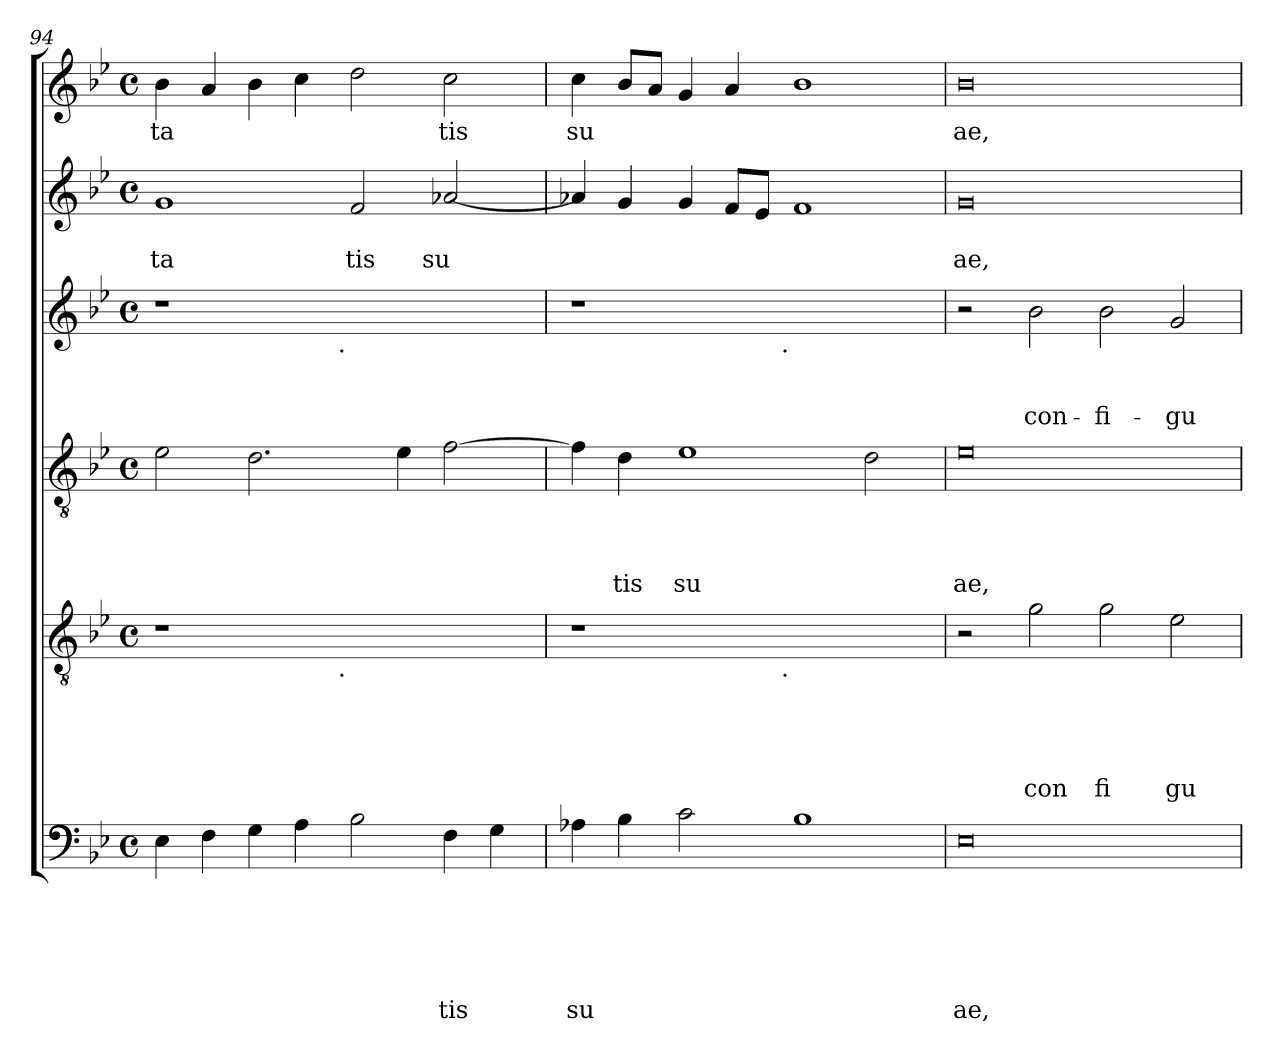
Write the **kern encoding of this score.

**kern	**text	**text	**text	**text	**text	**text	**kern	**text	**text	**text	**text	**text	**kern	**text	**text	**text	**text	**kern	**text	**text	**text	**kern	**text	**text	**kern	**text
*part6	*part6	*part6	*part6	*part6	*part6	*part6	*part5	*part5	*part5	*part5	*part5	*part5	*part4	*part4	*part4	*part4	*part4	*part3	*part3	*part3	*part3	*part2	*part2	*part2	*part1	*part1
*staff6	*staff6	*staff6	*staff6	*staff6	*staff6	*staff6	*staff5	*staff5	*staff5	*staff5	*staff5	*staff5	*staff4	*staff4	*staff4	*staff4	*staff4	*staff3	*staff3	*staff3	*staff3	*staff2	*staff2	*staff2	*staff1	*staff1
*clefF4	*	*	*	*	*	*	*clefGv2	*	*	*	*	*	*clefGv2	*	*	*	*	*clefG2	*	*	*	*clefG2	*	*	*clefG2	*
*k[b-e-]	*	*	*	*	*	*	*k[b-e-]	*	*	*	*	*	*k[b-e-]	*	*	*	*	*k[b-e-]	*	*	*	*k[b-e-]	*	*	*k[b-e-]	*
*B-:	*	*	*	*	*	*	*B-:	*	*	*	*	*	*B-:	*	*	*	*	*B-:	*	*	*	*B-:	*	*	*B-:	*
*M4/4	*	*	*	*	*	*	*M4/4	*	*	*	*	*	*M4/4	*	*	*	*	*M4/4	*	*	*	*M4/4	*	*	*M4/4	*
*met(c)	*	*	*	*	*	*	*met(c)	*	*	*	*	*	*met(c)	*	*	*	*	*met(c)	*	*	*	*met(c)	*	*	*met(c)	*
=94	=94	=94	=94	=94	=94	=94	=94	=94	=94	=94	=94	=94	=94	=94	=94	=94	=94	=94	=94	=94	=94	=94	=94	=94	=94	=94
!	!	!	!	!	!	!	!	!	!	!	!	!	!	!	!	!	!	!	!	!	!	!	!	!LO:LY:b	!	!LO:LY:b
*	*	*	*	*	*	*	*^	*	*	*	*	*	*	*	*	*	*	*^	*	*	*	*	*	*	*	*
4E-\	.	.	.	.	.	.	1r	2ryy	.	.	.	.	.	2e-\	.	.	.	.	1r	2ryy	.	.	.	1g	.	ta	4b-\	ta
4F\	.	.	.	.	.	.	.	.	.	.	.	.	.	.	.	.	.	.	.	.	.	.	.	.	.	.	4a/	.
4G\	.	.	.	.	.	.	.	4...ryy	.	.	.	.	.	2.d\	.	.	.	.	.	4...ryy	.	.	.	.	.	.	4b-\	.
4A\	.	.	.	.	.	.	.	.	.	.	.	.	.	.	.	.	.	.	.	.	.	.	.	.	.	.	4cc\	.
!	!	!	!	!	!	!	!	!	!	!	!	!	!	!	!	!	!	!	!	!LO:TX:b:t=.	!	!	!	!	!	!	!	!
!	!	!	!	!	!	!	!	!LO:TX:b:t=.	!	!	!	!	!	!	!	!	!	!	!	!	!	!	!	!	!	!	!	!
.	.	.	.	.	.	.	.	1ryy	.	.	.	.	.	.	.	.	.	.	.	1ryy	.	.	.	.	.	.	.	.
!	!	!	!	!	!	!	!	!	!	!	!	!	!	!	!	!	!	!	!	!	!	!	!	!	!	!LO:LY:b	!	!
2B-\	.	.	.	.	.	.	1ryy	.	.	.	.	.	.	.	.	.	.	.	1ryy	.	.	.	.	2f/	.	tis	2dd\	.
.	.	.	.	.	.	.	.	.	.	.	.	.	.	4e-\	.	.	.	.	.	.	.	.	.	.	.	.	.	.
!	!	!	!	!	!	!LO:LY:b	!	!	!	!	!	!	!	!	!	!	!	!	!	!	!	!	!	!	!	!LO:LY:b	!	!LO:LY:b
4F\	.	.	.	.	.	tis	.	.	.	.	.	.	.	[>2f\	.	.	.	.	.	.	.	.	.	[>2a-X/	.	su	2cc\	tis
4G\	.	.	.	.	.	.	.	.	.	.	.	.	.	.	.	.	.	.	.	.	.	.	.	.	.	.	.	.
.	.	.	.	.	.	.	.	32ryy	.	.	.	.	.	.	.	.	.	.	.	32ryy	.	.	.	.	.	.	.	.
!!LO:PB:g=z
=95	=95	=95	=95	=95	=95	=95	=95	=95	=95	=95	=95	=95	=95	=95	=95	=95	=95	=95	=95	=95	=95	=95	=95	=95	=95	=95	=95	=95
!	!	!	!	!	!	!LO:LY:b	!	!	!	!	!	!	!	!	!	!	!	!	!	!	!	!	!	!	!	!	!	!LO:LY:b
4A-X\	.	.	.	.	.	su	1r	2ryy	.	.	.	.	.	4f\]	.	.	.	.	1r	2ryy	.	.	.	4a-X/]	.	.	4cc\	su
!	!	!	!	!	!	!	!	!	!	!	!	!	!	!	!	!	!	!LO:LY:b	!	!	!	!	!	!	!	!	!	!
4B-\	.	.	.	.	.	.	.	.	.	.	.	.	.	4d\	.	.	.	-tis	.	.	.	.	.	4g/	.	.	8b-/L	.
.	.	.	.	.	.	.	.	.	.	.	.	.	.	.	.	.	.	.	.	.	.	.	.	.	.	.	8a/J	.
!	!	!	!	!	!	!	!	!	!	!	!	!	!	!	!	!	!	!LO:LY:b	!	!	!	!	!	!	!	!	!	!
2c\	.	.	.	.	.	.	.	4...ryy	.	.	.	.	.	1e-	.	.	.	su	.	4...ryy	.	.	.	4g/	.	.	4g/	.
.	.	.	.	.	.	.	.	.	.	.	.	.	.	.	.	.	.	.	.	.	.	.	.	8f/L	.	.	4a/	.
.	.	.	.	.	.	.	.	.	.	.	.	.	.	.	.	.	.	.	.	.	.	.	.	8e-/J	.	.	.	.
!	!	!	!	!	!	!	!	!	!	!	!	!	!	!	!	!	!	!	!	!LO:TX:b:t=.	!	!	!	!	!	!	!	!
!	!	!	!	!	!	!	!	!LO:TX:b:t=.	!	!	!	!	!	!	!	!	!	!	!	!	!	!	!	!	!	!	!	!
.	.	.	.	.	.	.	.	1ryy	.	.	.	.	.	.	.	.	.	.	.	1ryy	.	.	.	.	.	.	.	.
1B-	.	.	.	.	.	.	1ryy	.	.	.	.	.	.	.	.	.	.	.	1ryy	.	.	.	.	1f	.	.	1b-	.
.	.	.	.	.	.	.	.	.	.	.	.	.	.	2d\	.	.	.	.	.	.	.	.	.	.	.	.	.	.
.	.	.	.	.	.	.	.	32ryy	.	.	.	.	.	.	.	.	.	.	.	32ryy	.	.	.	.	.	.	.	.
=96	=96	=96	=96	=96	=96	=96	=96	=96	=96	=96	=96	=96	=96	=96	=96	=96	=96	=96	=96	=96	=96	=96	=96	=96	=96	=96	=96	=96
!	!	!	!	!	!	!LO:LY:b	!	!	!	!	!	!	!	!	!	!	!	!LO:LY:b	!	!	!	!	!	!	!	!LO:LY:b	!	!LO:LY:b
*	*	*	*	*	*	*	*v	*v	*	*	*	*	*	*	*	*	*	*	*v	*v	*	*	*	*	*	*	*	*
0E-	.	.	.	.	.	ae,	2r	.	.	.	.	.	0e-	.	.	.	ae,	2r	.	.	.	0g	.	ae,	0b-	ae,
!	!	!	!	!	!	!	!	!	!	!	!	!LO:LY:b	!	!	!	!	!	!	!	!	!LO:LY:b	!	!	!	!	!
.	.	.	.	.	.	.	2g\	.	.	.	.	con	.	.	.	.	.	2b-\	.	.	con-	.	.	.	.	.
!	!	!	!	!	!	!	!	!	!	!	!	!LO:LY:b	!	!	!	!	!	!	!	!	!LO:LY:b	!	!	!	!	!
.	.	.	.	.	.	.	2g\	.	.	.	.	fi	.	.	.	.	.	2b-\	.	.	-fi-	.	.	.	.	.
!	!	!	!	!	!	!	!	!	!	!	!	!LO:LY:b	!	!	!	!	!	!	!	!	!LO:LY:b	!	!	!	!	!
.	.	.	.	.	.	.	2e-\	.	.	.	.	gu	.	.	.	.	.	2g/	.	.	-gu-	.	.	.	.	.
=	=	=	=	=	=	=	=	=	=	=	=	=	=	=	=	=	=	=	=	=	=	=	=	=	=	=
*-	*-	*-	*-	*-	*-	*-	*-	*-	*-	*-	*-	*-	*-	*-	*-	*-	*-	*-	*-	*-	*-	*-	*-	*-	*-	*-
